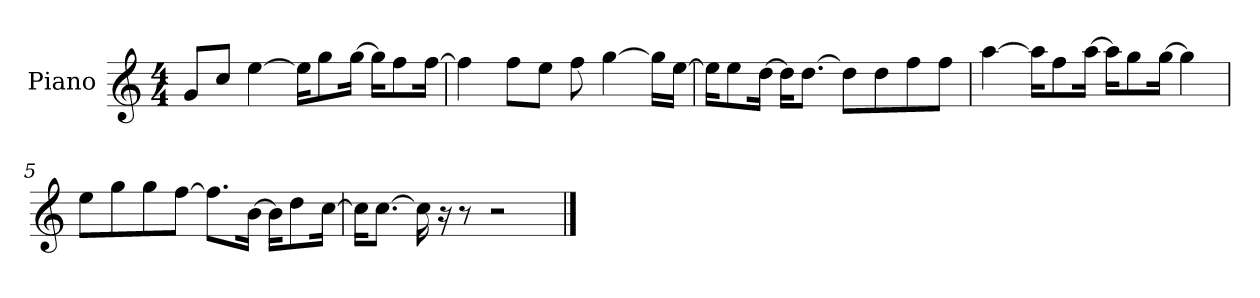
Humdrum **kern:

**kern
*part1
*staff1
*I"Piano
*I'P-no
*clefG2
*k[]
*M4/4
*MM90
=1
8g/L
8cc/J
[4ee\
16ee\KL]
8gg\
[16gg\Jk
16gg\KL]
8ff\
[16ff\Jk
=2
4ff\]
8ff\L
8ee\J
8ff\
[4gg\
16gg\LL]
[16ee\JJ
=3
16ee\KL]
8ee\
[16dd\Jk
16dd\KL]
[8.dd\J
8dd\L]
8dd\
8ff\
8ff\J
=4
[4aa\
16aa\KL]
8ff\
[16aa\Jk
16aa\KL]
8gg\
[16gg\Jk
4gg\]
!!LO:LB:g=z
=5
8ee\L
8gg\
8gg\
[8ff\J
8.ff\L]
[16b\Jk
16b\KL]
8dd\
[16cc\Jk
=6
16cc\KL]
[8.cc\J
16cc\]
16r
8r
2r
==
*-
